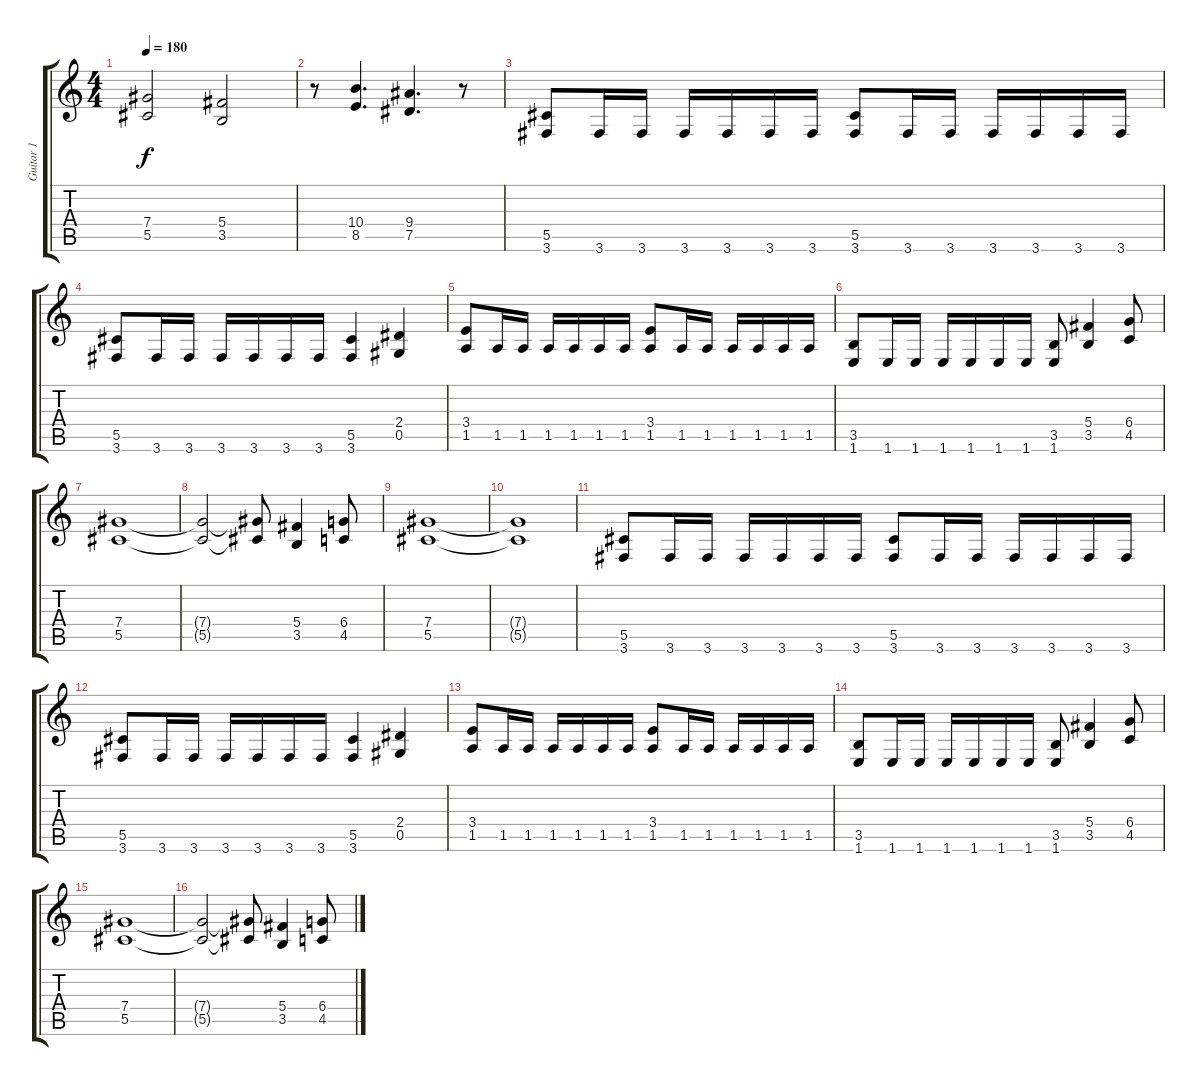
\track ("Guitar 1" "Guitar 1") {instrument overdrivenguitar}
\staff {score tabs}
\tuning (Eb4 Bb3 Gb3 Db3 Ab2 Eb2) {hide}
\ts (4 4)
\tempo 180
\clef g2
\ks c
(7.4 5.5).2{dy f} (5.4 3.5).2 |
r.8 (10.4 8.5).4{d} (9.4 7.5).4{d} r.8 |
(5.5 3.6).8 3.6.16 3.6.16 3.6.16 3.6.16 3.6.16 3.6.16 (5.5 3.6).8 3.6.16 3.6.16 3.6.16 3.6.16 3.6.16 3.6.16 |
(5.5 3.6).8 3.6.16 3.6.16 3.6.16 3.6.16 3.6.16 3.6.16 (5.5 3.6).4 (2.4 0.5).4 |
(3.4 1.5).8 1.5.16 1.5.16 1.5.16 1.5.16 1.5.16 1.5.16 (3.4 1.5).8 1.5.16 1.5.16 1.5.16 1.5.16 1.5.16 1.5.16 |
(3.5 1.6).8 1.6.16 1.6.16 1.6.16 1.6.16 1.6.16 1.6.16 (3.5 1.6).8 (5.4 3.5).4 (6.4 4.5).8 |
(7.4 5.5).1 |
(7.4{t} 5.5{t}).2 (7.4{t} 5.5{t}).8 (5.4 3.5).4 (6.4 4.5).8 |
(7.4 5.5).1 |
(7.4{t} 5.5{t}).1 |
(5.5 3.6).8 3.6.16 3.6.16 3.6.16 3.6.16 3.6.16 3.6.16 (5.5 3.6).8 3.6.16 3.6.16 3.6.16 3.6.16 3.6.16 3.6.16 |
(5.5 3.6).8 3.6.16 3.6.16 3.6.16 3.6.16 3.6.16 3.6.16 (5.5 3.6).4 (2.4 0.5).4 |
(3.4 1.5).8 1.5.16 1.5.16 1.5.16 1.5.16 1.5.16 1.5.16 (3.4 1.5).8 1.5.16 1.5.16 1.5.16 1.5.16 1.5.16 1.5.16 |
(3.5 1.6).8 1.6.16 1.6.16 1.6.16 1.6.16 1.6.16 1.6.16 (3.5 1.6).8 (5.4 3.5).4 (6.4 4.5).8 |
(7.4 5.5).1 |
(7.4{t} 5.5{t}).2 (7.4{t} 5.5{t}).8 (5.4 3.5).4 (6.4 4.5).8
